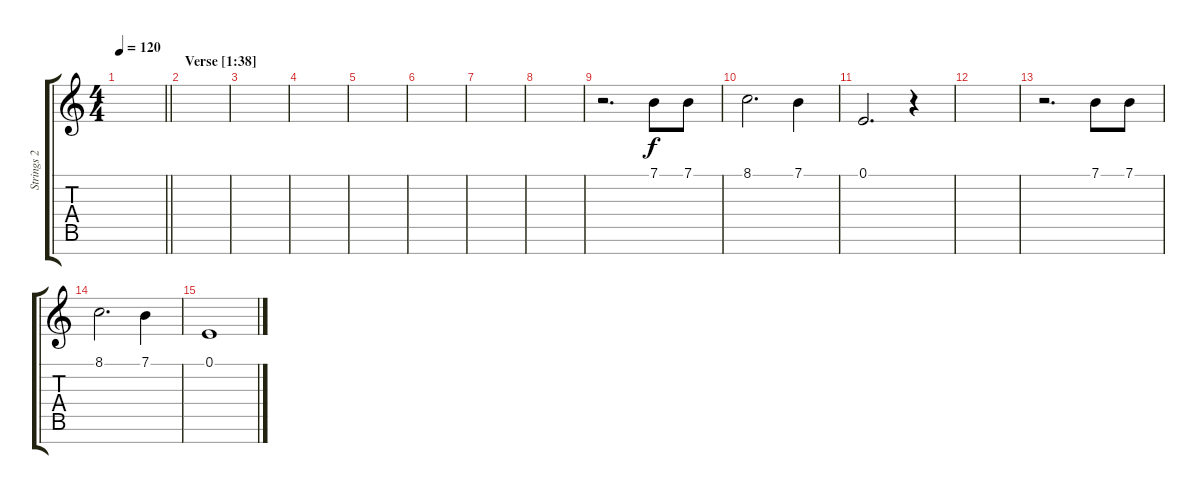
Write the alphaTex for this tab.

\track ("Strings 2" "Strings 2") {instrument stringensemble1}
\staff {score tabs}
\tuning (E4 B3 G3 D3 A2 E2 B1) {hide}
\ts (4 4)
\tempo 120
\clef g2
\barLineRight lightlight
\ks c
|
\section ("" "Verse [1:38]")
|
|
|
|
|
|
|
r.2{d} 7.1.8 7.1.8 |
8.1.2{d} 7.1.4 |
0.1.2{d} r.4 |
|
r.2{d} 7.1.8 7.1.8 |
8.1.2{d} 7.1.4 |
0.1.1
